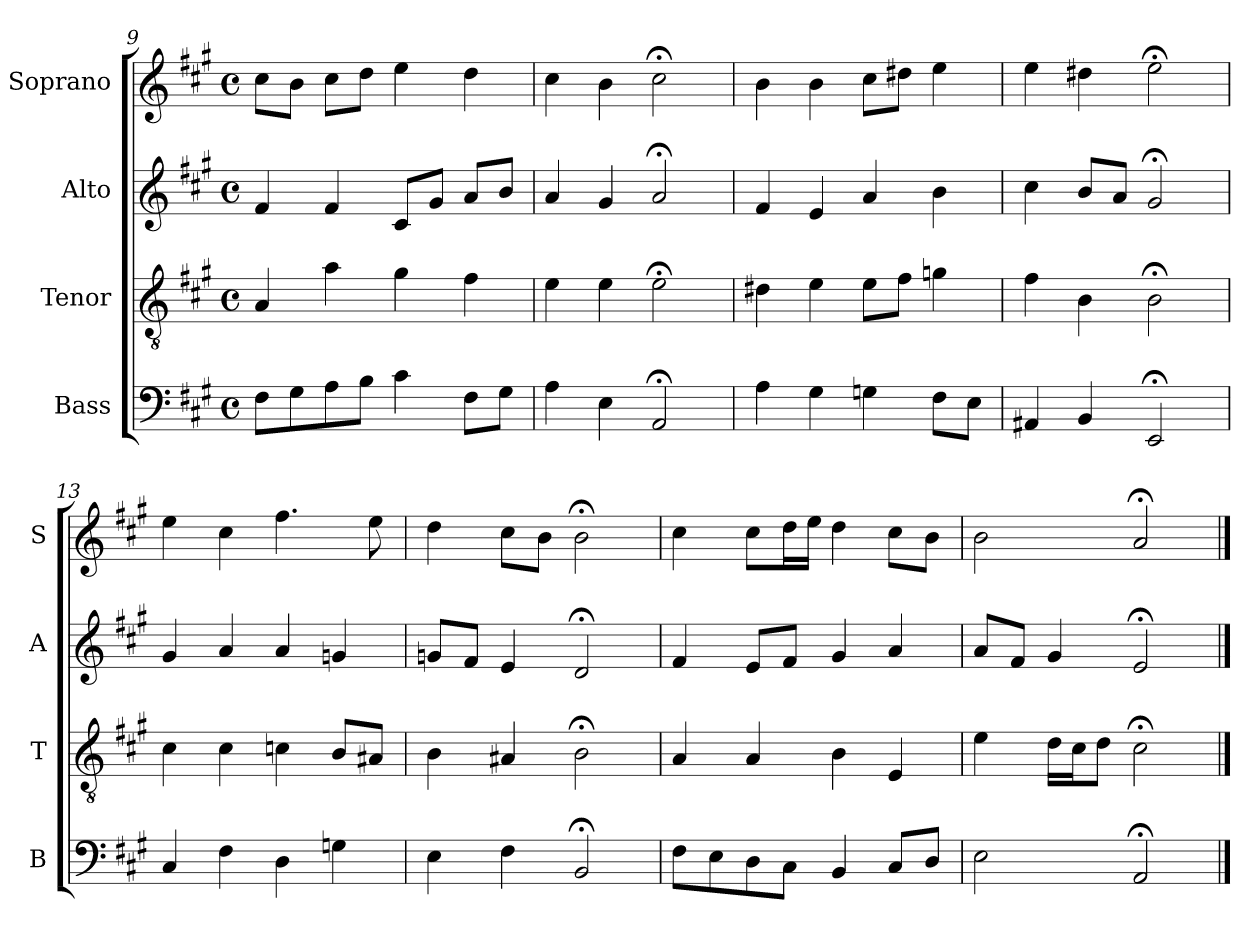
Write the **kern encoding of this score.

**kern	**kern	**kern	**kern
*part4	*part3	*part2	*part1
*staff4	*staff3	*staff2	*staff1
*I"Bass	*I"Tenor	*I"Alto	*I"Soprano
*I'B	*I'T	*I'A	*I'S
*clefF4	*clefGv2	*clefG2	*clefG2
*k[f#c#g#]	*k[f#c#g#]	*k[f#c#g#]	*k[f#c#g#]
*A:	*A:	*A:	*A:
*M4/4	*M4/4	*M4/4	*M4/4
*met(c)	*met(c)	*met(c)	*met(c)
=9	=9	=9	=9
8F#L	4A	4f#	8cc#L
8G#	.	.	8bJ
8A	4a	4f#	8cc#L
8BJ	.	.	8ddJ
4c#	4g#	8c#L	4ee
.	.	8g#J	.
8F#L	4f#	8aL	4dd
8G#J	.	8bJ	.
=10	=10	=10	=10
4A	4e	4a	4cc#
4E	4e	4g#	4b
2AA;<	2e;<	2a;<	2cc#;<
=11	=11	=11	=11
4A	4d#X	4f#	4b
4G#	4e	4e	4b
4Gn	8eL	4a	8cc#L
.	8f#J	.	8dd#XJ
8F#L	4gn	4b	4ee
8EJ	.	.	.
=12	=12	=12	=12
4AA#X	4f#	4cc#	4ee
4BB	4B	8bL	4dd#X
.	.	8aJ	.
2EE;<	2B;<	2g#;<	2ee;<
=13	=13	=13	=13
4C#	4c#	4g#	4ee
4F#	4c#	4a	4cc#
4D	4cn	4a	4.ff#
4Gn	8BL	4gn	.
.	8A#XJ	.	8ee
=14	=14	=14	=14
4E	4B	8gnL	4dd
.	.	8f#J	.
4F#	4A#X	4e	8cc#L
.	.	.	8bJ
2BB;<	2B;<	2d;<	2b;<
=15	=15	=15	=15
8F#L	4A	4f#	4cc#
8E	.	.	.
8D	4A	8eL	8cc#L
8C#J	.	8f#J	16ddL
.	.	.	16eeJJ
4BBi	4Bi	4g#i	4ddi
8C#L	4E	4a	8cc#L
8DJ	.	.	8bJ
=16	=16	=16	=16
2E	4e	8aL	2b
.	.	8f#J	.
.	16dLL	4g#	.
.	16c#J	.	.
.	8dJ	.	.
2AA;<	2c#;<	2e;<	2a;<
==	==	==	==
*-	*-	*-	*-
